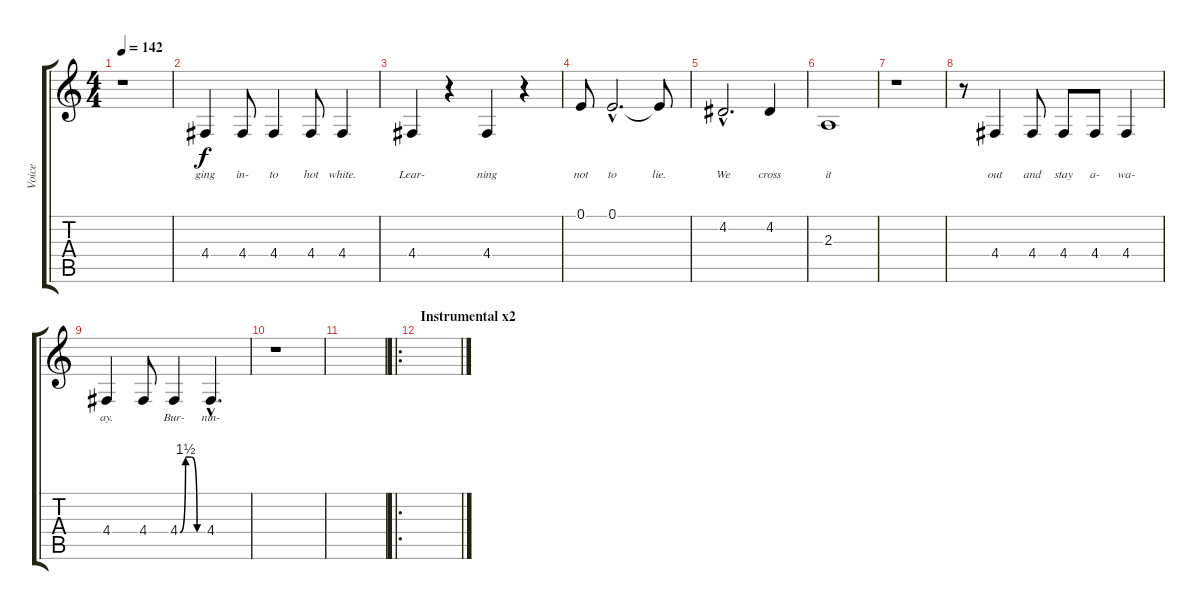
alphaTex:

\track ("Voice" "Voice") {instrument clarinet}
\staff {score tabs}
\tuning (E4 B3 G3 D3 A2 E2) {hide}
\ts (4 4)
\tempo 142
\clef g2
\ks c
r.1{dy f} |
4.4.4{lyrics (0 "ging") lyrics (1 "") lyrics (2 "") lyrics (3 "") lyrics (4 "")} 4.4.8{lyrics (0 "in-") lyrics (1 "") lyrics (2 "") lyrics (3 "") lyrics (4 "")} 4.4.4{lyrics (0 "to") lyrics (1 "") lyrics (2 "") lyrics (3 "") lyrics (4 "")} 4.4.8{lyrics (0 "hot") lyrics (1 "") lyrics (2 "") lyrics (3 "") lyrics (4 "")} 4.4.4{lyrics (0 "white.") lyrics (1 "") lyrics (2 "") lyrics (3 "") lyrics (4 "")} |
4.4.4{lyrics (0 "Lear-") lyrics (1 "") lyrics (2 "") lyrics (3 "") lyrics (4 "")} r.4 4.4.4{lyrics (0 "ning") lyrics (1 "") lyrics (2 "") lyrics (3 "") lyrics (4 "")} r.4 |
0.1.8{lyrics (0 "not") lyrics (1 "") lyrics (2 "") lyrics (3 "") lyrics (4 "")} 0.1{hac}.2{d lyrics (0 "to") lyrics (1 "") lyrics (2 "") lyrics (3 "") lyrics (4 "")} 0.1{t}.8{lyrics (0 "lie.") lyrics (1 "") lyrics (2 "") lyrics (3 "") lyrics (4 "")} |
4.2{hac}.2{d lyrics (0 "We") lyrics (1 "") lyrics (2 "") lyrics (3 "") lyrics (4 "")} 4.2.4{lyrics (0 "cross") lyrics (1 "") lyrics (2 "") lyrics (3 "") lyrics (4 "")} |
2.3.1{lyrics (0 "it") lyrics (1 "") lyrics (2 "") lyrics (3 "") lyrics (4 "")} |
r.1 |
r.8 4.4.4{lyrics (0 "out") lyrics (1 "") lyrics (2 "") lyrics (3 "") lyrics (4 "")} 4.4.8{lyrics (0 "and") lyrics (1 "") lyrics (2 "") lyrics (3 "") lyrics (4 "")} 4.4.8{lyrics (0 "stay") lyrics (1 "") lyrics (2 "") lyrics (3 "") lyrics (4 "")} 4.4.8{lyrics (0 "a-") lyrics (1 "") lyrics (2 "") lyrics (3 "") lyrics (4 "")} 4.4.4{lyrics (0 "wa-") lyrics (1 "") lyrics (2 "") lyrics (3 "") lyrics (4 "")} |
4.4.4{lyrics (0 "ay.") lyrics (1 "") lyrics (2 "") lyrics (3 "") lyrics (4 "")} 4.4.8{lyrics (0 "") lyrics (1 "") lyrics (2 "") lyrics (3 "") lyrics (4 "")} 4.4{be (custom 0 0 15 6 30 6 45 0 60 0)}.4{lyrics (0 "Bur-") lyrics (1 "") lyrics (2 "") lyrics (3 "") lyrics (4 "")} 4.4{hac}.4{d lyrics (0 "nin-") lyrics (1 "") lyrics (2 "") lyrics (3 "") lyrics (4 "")} |
r.1 |
|
\ro
\section ("" "Instrumental x2")
